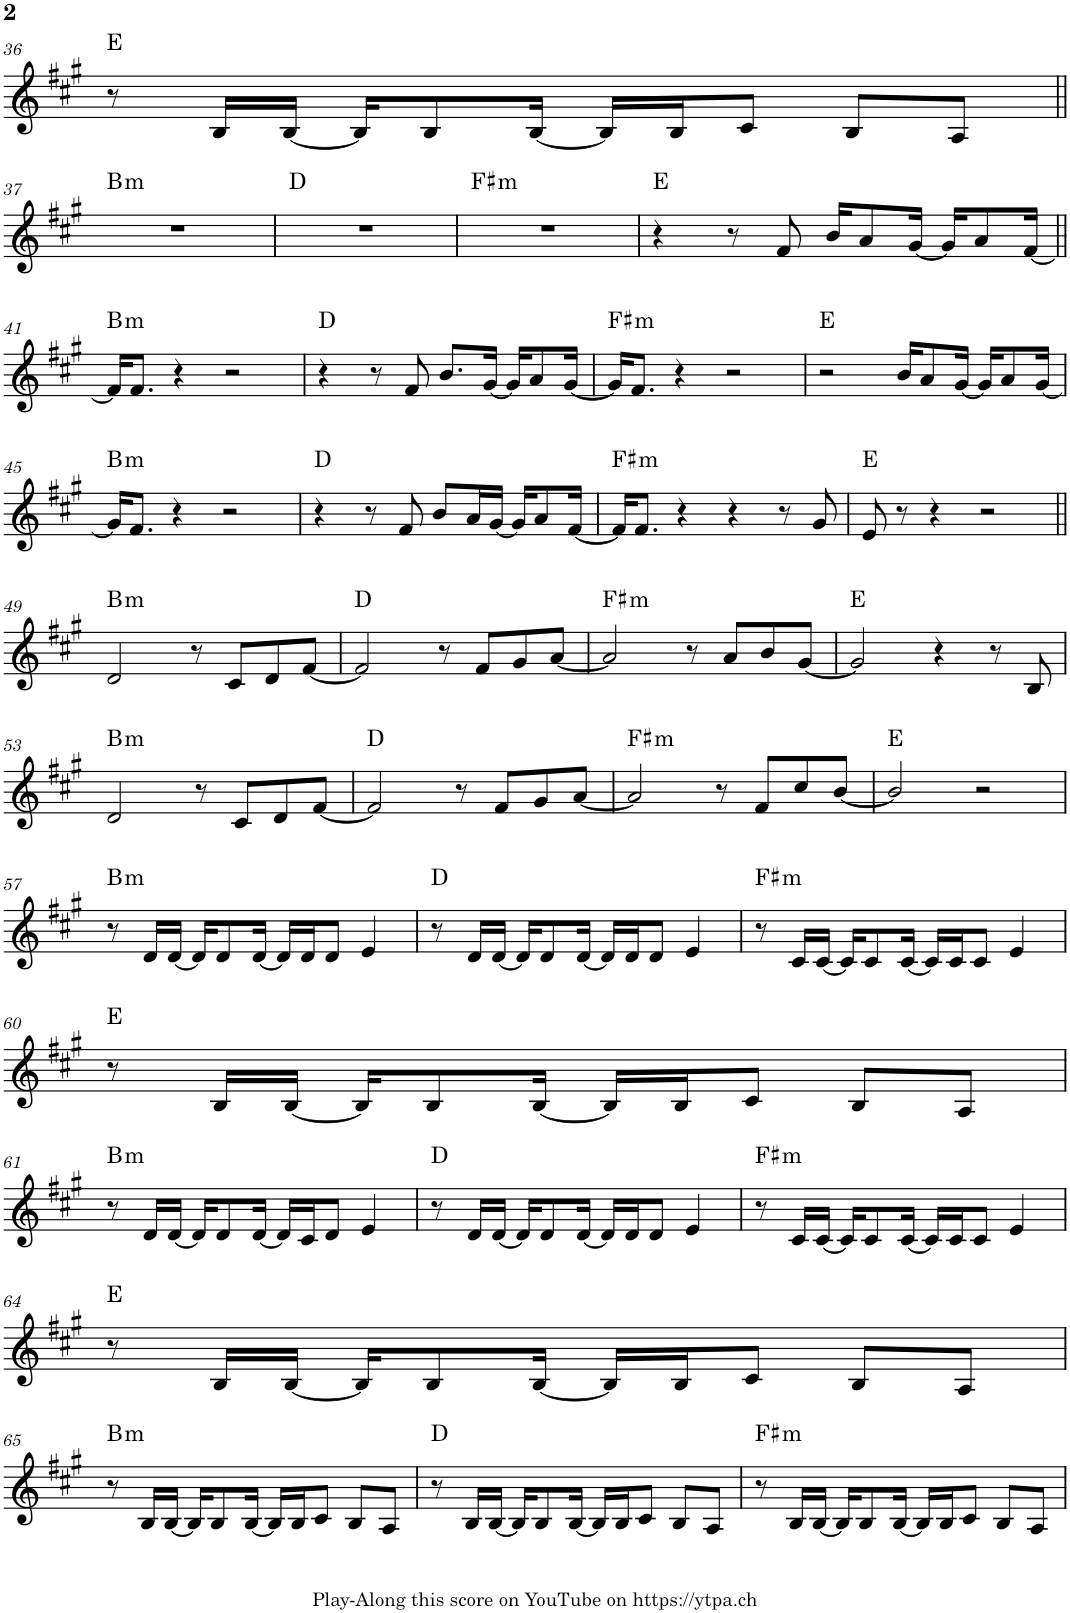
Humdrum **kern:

**kern	**harte
*part1	*part1
*staff1	*
*I"Piano	*
*I'Pno.	*
!!LO:PB:g=z
*clefG2	*
*k[f#c#g#]	*
*M4/4	*
=36	=36
8r	E:maj
16B/LL	.
[16B/JJ	.
16B/KL]	.
8B/	.
[16B/Jk	.
16B/LL]	.
16B/J	.
8c#/J	.
8B/L	.
8A/J	.
!!LO:LB:g=z
=37||	=37||
!	!LO:H:kt=m
1r	B:min
=38	=38
1r	D:maj
=39	=39
!	!LO:H:kt=m
1r	F#:min
=40	=40
4r	E:maj
8r	.
8f#/	.
16b/KL	.
8a/	.
[16g#/Jk	.
16g#/KL]	.
8a/	.
[16f#/Jk	.
!!LO:LB:g=z
=41||	=41||
!	!LO:H:kt=m
16f#/KL]	B:min
8.f#/J	.
4r	.
2r	.
=42	=42
4r	D:maj
8r	.
8f#/	.
8.b/L	.
[16g#/Jk	.
16g#/KL]	.
8a/	.
[16g#/Jk	.
=43	=43
!	!LO:H:kt=m
16g#/KL]	F#:min
8.f#/J	.
4r	.
2r	.
=44	=44
2r	E:maj
16b/KL	.
8a/	.
[16g#/Jk	.
16g#/KL]	.
8a/	.
[16g#/Jk	.
!!LO:LB:g=z
=45	=45
!	!LO:H:kt=m
16g#/KL]	B:min
8.f#/J	.
4r	.
2r	.
=46	=46
4r	D:maj
8r	.
8f#/	.
8b/L	.
16a/L	.
[16g#/JJ	.
16g#/KL]	.
8a/	.
[16f#/Jk	.
=47	=47
!	!LO:H:kt=m
16f#/KL]	F#:min
8.f#/J	.
4r	.
4r	.
8r	.
8g#/	.
=48	=48
8e/	E:maj
8r	.
4r	.
2r	.
!!LO:LB:g=z
=49||	=49||
!	!LO:H:kt=m
2d/	B:min
8r	.
8c#/L	.
8d/	.
[8f#/J	.
=50	=50
2f#/]	D:maj
8r	.
8f#/L	.
8g#/	.
[8a/J	.
=51	=51
!	!LO:H:kt=m
2a/]	F#:min
8r	.
8a/L	.
8b/	.
[8g#/J	.
=52	=52
2g#/]	E:maj
4r	.
8r	.
8B/	.
!!LO:LB:g=z
=53	=53
!	!LO:H:kt=m
2d/	B:min
8r	.
8c#/L	.
8d/	.
[8f#/J	.
=54	=54
2f#/]	D:maj
8r	.
8f#/L	.
8g#/	.
[8a/J	.
=55	=55
!	!LO:H:kt=m
2a/]	F#:min
8r	.
8f#/L	.
8cc#/	.
[8b/J	.
=56	=56
2b/]	E:maj
2r	.
!!LO:LB:g=z
=57	=57
!	!LO:H:kt=m
8r	B:min
16d/LL	.
[16d/JJ	.
16d/KL]	.
8d/	.
[16d/Jk	.
16d/LL]	.
16d/J	.
8d/J	.
4e/	.
=58	=58
8r	D:maj
16d/LL	.
[16d/JJ	.
16d/KL]	.
8d/	.
[16d/Jk	.
16d/LL]	.
16d/J	.
8d/J	.
4e/	.
=59	=59
!	!LO:H:kt=m
8r	F#:min
16c#/LL	.
[16c#/JJ	.
16c#/KL]	.
8c#/	.
[16c#/Jk	.
16c#/LL]	.
16c#/J	.
8c#/J	.
4e/	.
!!LO:LB:g=z
=60	=60
8r	E:maj
16B/LL	.
[16B/JJ	.
16B/KL]	.
8B/	.
[16B/Jk	.
16B/LL]	.
16B/J	.
8c#/J	.
8B/L	.
8A/J	.
!!LO:LB:g=z
=61	=61
!	!LO:H:kt=m
8r	B:min
16d/LL	.
[16d/JJ	.
16d/KL]	.
8d/	.
[16d/Jk	.
16d/LL]	.
16c#/J	.
8d/J	.
4e/	.
=62	=62
8r	D:maj
16d/LL	.
[16d/JJ	.
16d/KL]	.
8d/	.
[16d/Jk	.
16d/LL]	.
16d/J	.
8d/J	.
4e/	.
=63	=63
!	!LO:H:kt=m
8r	F#:min
16c#/LL	.
[16c#/JJ	.
16c#/KL]	.
8c#/	.
[16c#/Jk	.
16c#/LL]	.
16c#/J	.
8c#/J	.
4e/	.
!!LO:LB:g=z
=64	=64
8r	E:maj
16B/LL	.
[16B/JJ	.
16B/KL]	.
8B/	.
[16B/Jk	.
16B/LL]	.
16B/J	.
8c#/J	.
8B/L	.
8A/J	.
!!LO:LB:g=z
=65	=65
!	!LO:H:kt=m
8r	B:min
16B/LL	.
[16B/JJ	.
16B/KL]	.
8B/	.
[16B/Jk	.
16B/LL]	.
16B/J	.
8c#/J	.
8B/L	.
8A/J	.
=66	=66
8r	D:maj
16B/LL	.
[16B/JJ	.
16B/KL]	.
8B/	.
[16B/Jk	.
16B/LL]	.
16B/J	.
8c#/J	.
8B/L	.
8A/J	.
=67	=67
!	!LO:H:kt=m
8r	F#:min
16B/LL	.
[16B/JJ	.
16B/KL]	.
8B/	.
[16B/Jk	.
16B/LL]	.
16B/J	.
8c#/J	.
8B/L	.
8A/J	.
=	=
*-	*-
